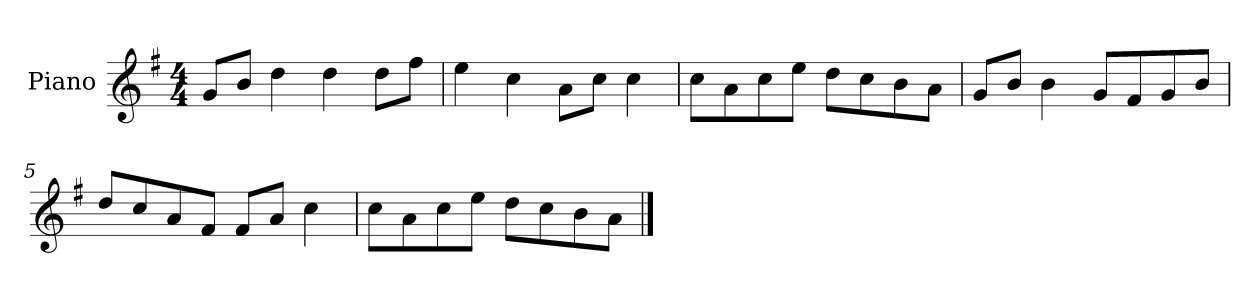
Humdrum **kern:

**kern
*part1
*staff1
*I"Piano
*I'P-no
*clefG2
*k[f#]
*M4/4
*MM90
=1
8g/L
8b/J
4dd\
4dd\
8dd\L
8ff#\J
=2
4ee\
4cc\
8a\L
8cc\J
4cc\
=3
8cc\L
8a\
8cc\
8ee\J
8dd\L
8cc\
8b\
8a\J
=4
8g/L
8b/J
4b\
8g/L
8f#/
8g/
8b/J
=5
8dd/L
8cc/
8a/
8f#/J
8f#/L
8a/J
4cc\
!!LO:LB:g=z
=6
8cc\L
8a\
8cc\
8ee\J
8dd\L
8cc\
8b\
8a\J
==
*-
